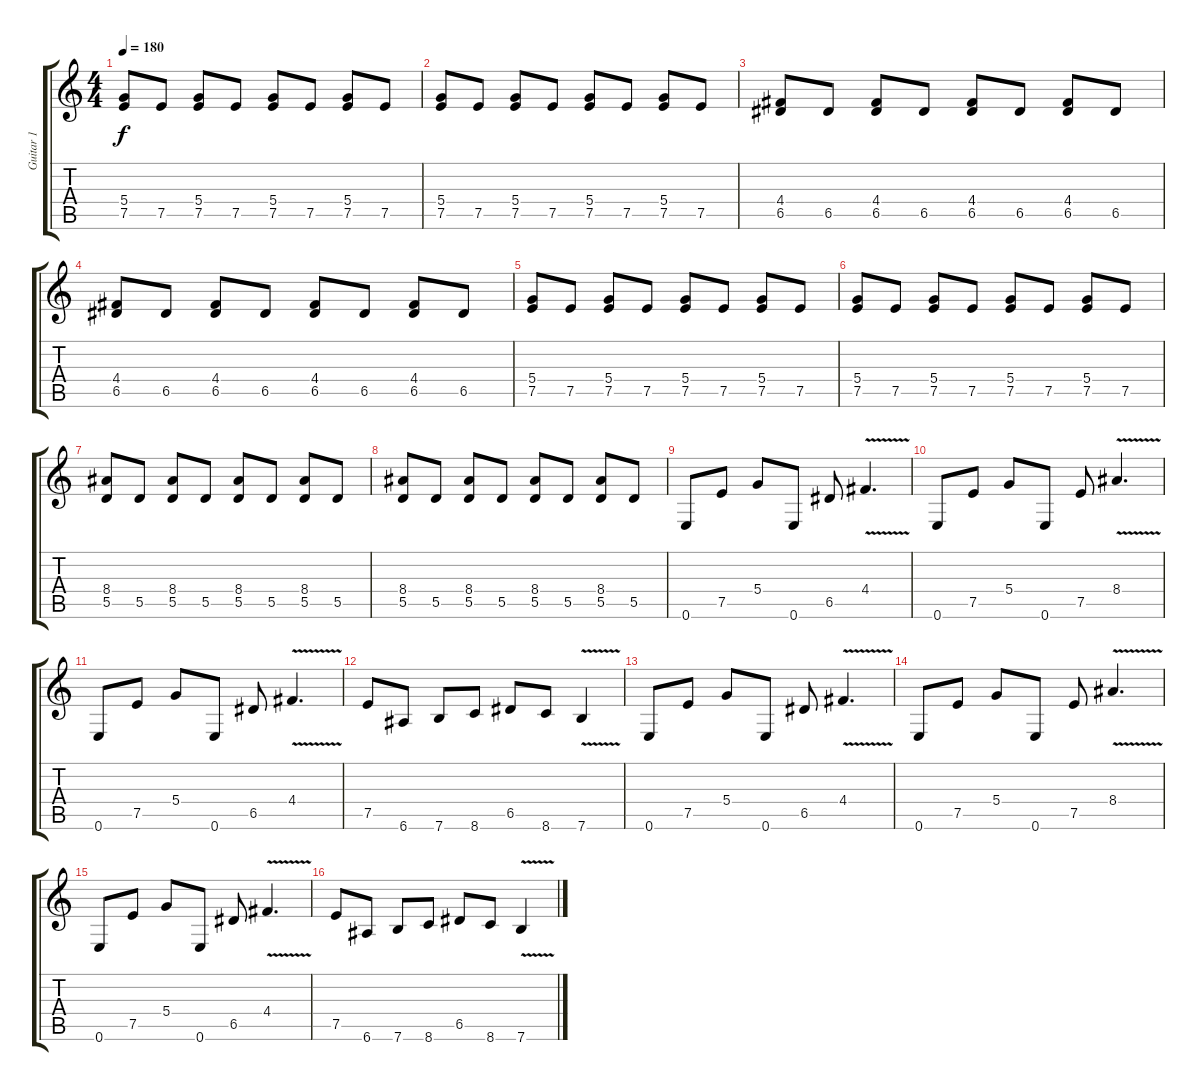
\track ("Guitar 1" "Guitar 1") {instrument overdrivenguitar}
\staff {score tabs}
\tuning (E4 B3 G3 D3 A2 E2) {hide}
\ts (4 4)
\tempo 180
\clef g2
\ks c
(5.4 7.5).8{dy f} 7.5.8 (5.4 7.5).8 7.5.8 (5.4 7.5).8 7.5.8 (5.4 7.5).8 7.5.8 |
(5.4 7.5).8 7.5.8 (5.4 7.5).8 7.5.8 (5.4 7.5).8 7.5.8 (5.4 7.5).8 7.5.8 |
(4.4 6.5).8 6.5.8 (4.4 6.5).8 6.5.8 (4.4 6.5).8 6.5.8 (4.4 6.5).8 6.5.8 |
(4.4 6.5).8 6.5.8 (4.4 6.5).8 6.5.8 (4.4 6.5).8 6.5.8 (4.4 6.5).8 6.5.8 |
(5.4 7.5).8 7.5.8 (5.4 7.5).8 7.5.8 (5.4 7.5).8 7.5.8 (5.4 7.5).8 7.5.8 |
(5.4 7.5).8 7.5.8 (5.4 7.5).8 7.5.8 (5.4 7.5).8 7.5.8 (5.4 7.5).8 7.5.8 |
(8.4 5.5).8 5.5.8 (8.4 5.5).8 5.5.8 (8.4 5.5).8 5.5.8 (8.4 5.5).8 5.5.8 |
(8.4 5.5).8 5.5.8 (8.4 5.5).8 5.5.8 (8.4 5.5).8 5.5.8 (8.4 5.5).8 5.5.8 |
0.6.8 7.5.8 5.4.8 0.6.8 6.5.8 4.4{v}.4{d} |
0.6.8 7.5.8 5.4.8 0.6.8 7.5.8 8.4{v}.4{d} |
0.6.8 7.5.8 5.4.8 0.6.8 6.5.8 4.4{v}.4{d} |
7.5.8 6.6.8 7.6.8 8.6.8 6.5.8 8.6.8 7.6{v}.4 |
0.6.8 7.5.8 5.4.8 0.6.8 6.5.8 4.4{v}.4{d} |
0.6.8 7.5.8 5.4.8 0.6.8 7.5.8 8.4{v}.4{d} |
0.6.8 7.5.8 5.4.8 0.6.8 6.5.8 4.4{v}.4{d} |
7.5.8 6.6.8 7.6.8 8.6.8 6.5.8 8.6.8 7.6{v}.4
